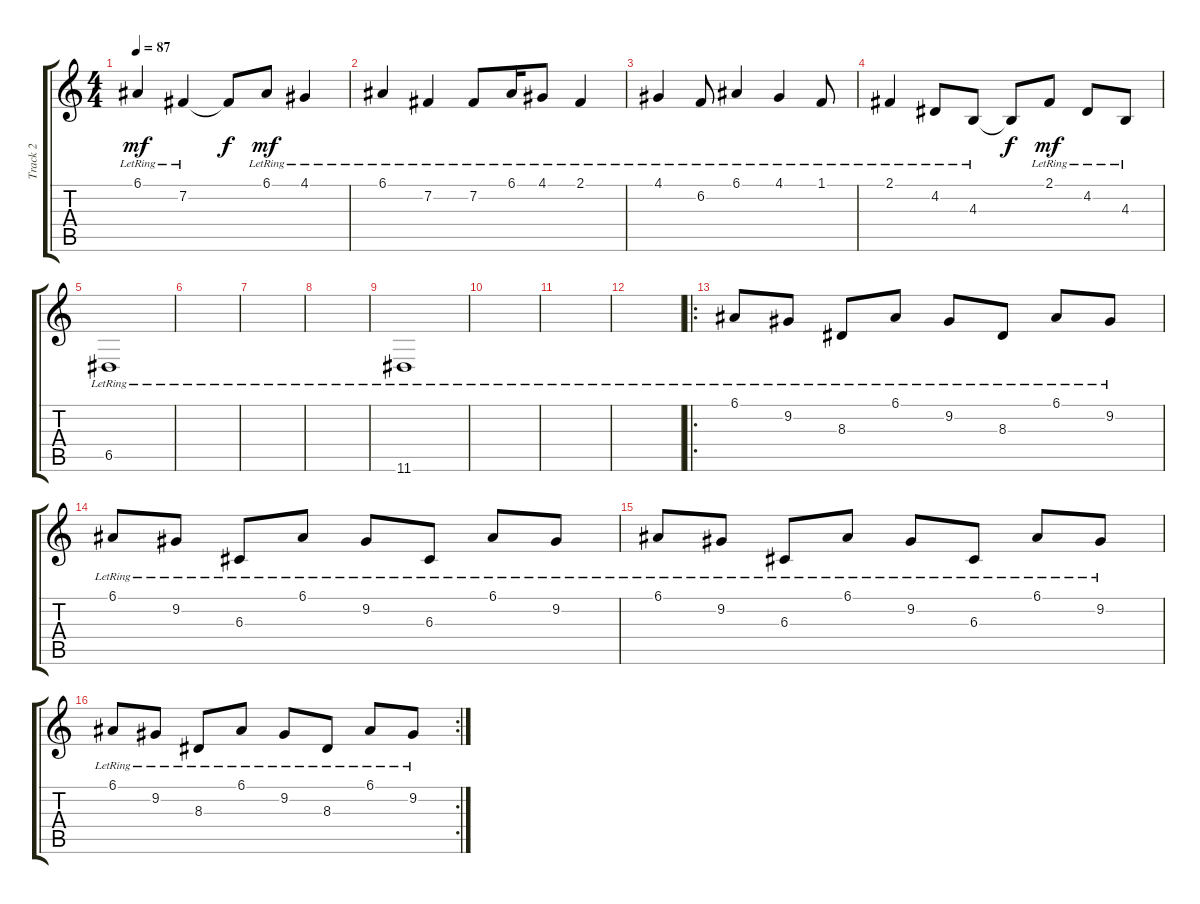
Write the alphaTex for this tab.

\track ("Track 2" "Track 2") {instrument acousticgrandpiano}
\staff {score tabs}
\tuning (E4 B3 G3 D3 A2 E2) {hide}
\ts (4 4)
\tempo 87
\clef g2
\ks c
6.1{lr}.4{dy mf} 7.2{lr}.4 7.2{t}.8{dy f} 6.1{lr}.8{dy mf} 4.1{lr}.4 |
6.1{lr}.4 7.2{lr}.4 7.2{lr}.8 6.1{lr}.16 4.1{lr}.8 2.1{lr}.4 |
4.1{lr}.4 6.2{lr}.8 6.1{lr}.4 4.1{lr}.4 1.1{lr}.8 |
2.1{lr}.4 4.2{lr}.8 4.3{lr}.8 4.3{t}.8{dy f} 2.1{lr}.8{dy mf} 4.2{lr}.8 4.3{lr}.8 |
6.5{lr}.1 |
|
|
|
11.6{lr}.1 |
|
|
|
\ro
6.1{lr}.8 9.2{lr}.8 8.3{lr}.8 6.1{lr}.8 9.2{lr}.8 8.3{lr}.8 6.1{lr}.8 9.2{lr}.8 |
6.1{lr}.8 9.2{lr}.8 6.3{lr}.8 6.1{lr}.8 9.2{lr}.8 6.3{lr}.8 6.1{lr}.8 9.2{lr}.8 |
6.1{lr}.8 9.2{lr}.8 6.3{lr}.8 6.1{lr}.8 9.2{lr}.8 6.3{lr}.8 6.1{lr}.8 9.2{lr}.8 |
\rc 2
6.1{lr}.8 9.2{lr}.8 8.3{lr}.8 6.1{lr}.8 9.2{lr}.8 8.3{lr}.8 6.1{lr}.8 9.2{lr}.8
